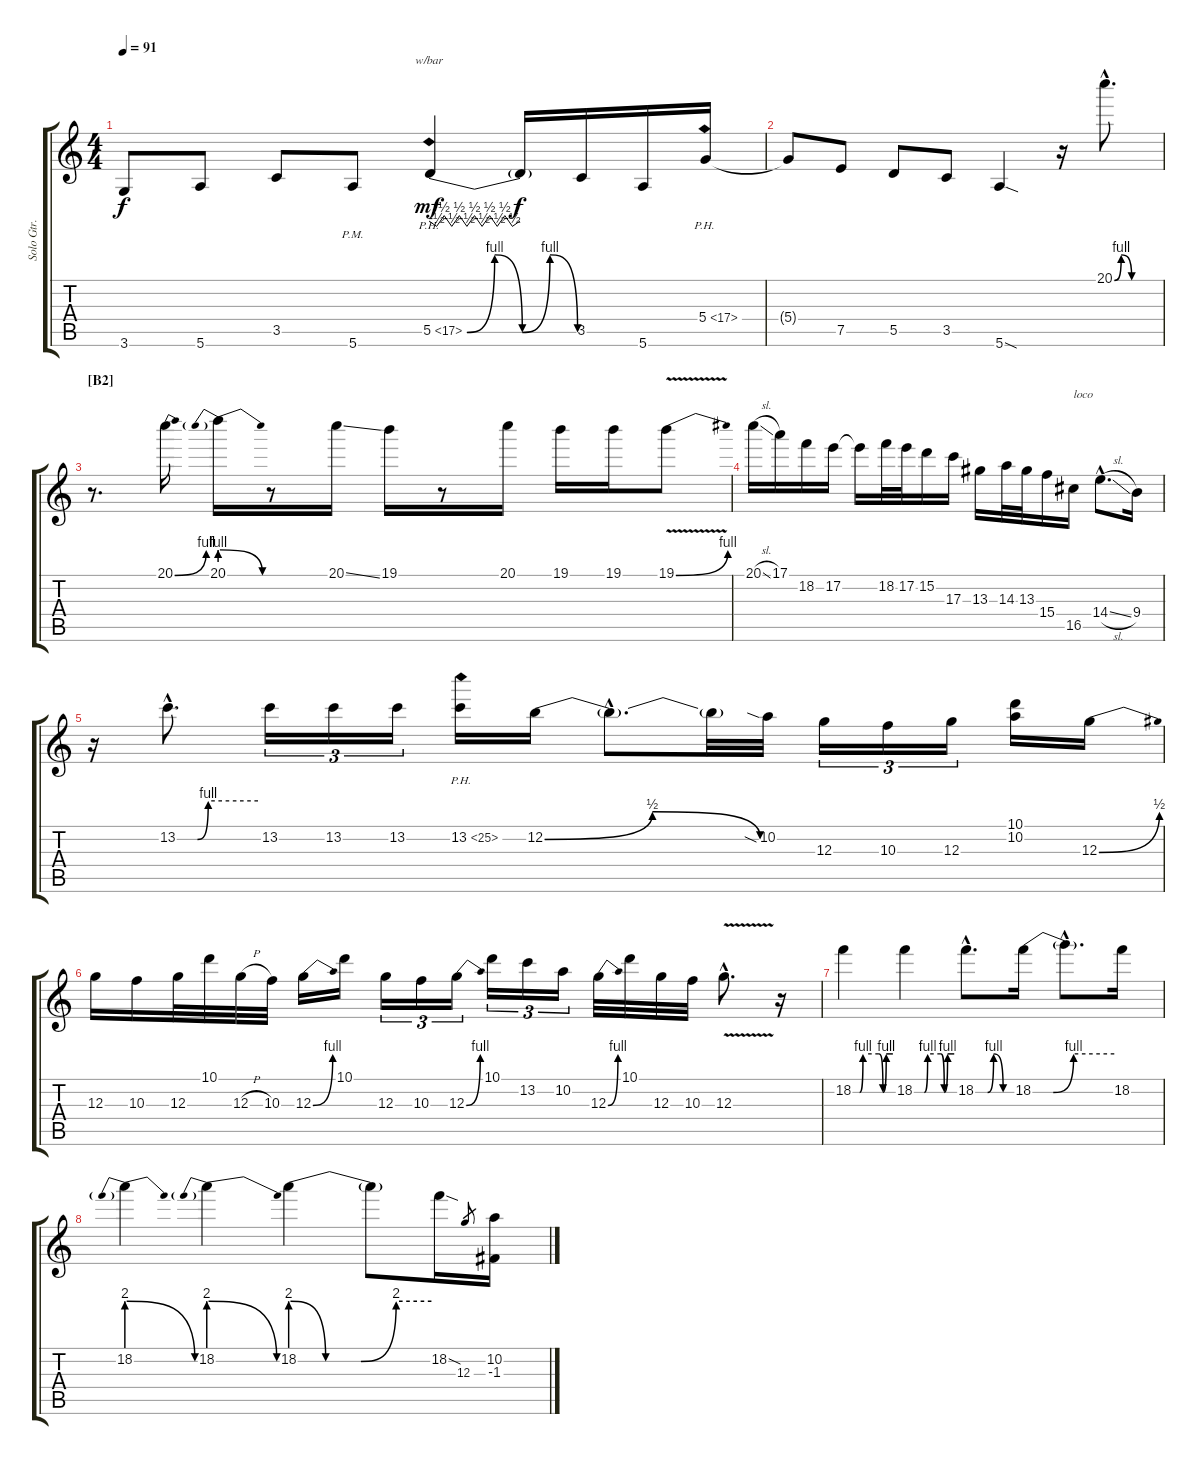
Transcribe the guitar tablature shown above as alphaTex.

\track ("Solo Gtr." "Solo Gtr.") {instrument distortionguitar}
\staff {score tabs}
\tuning (E4 B3 G3 D3 A2 E2) {hide}
\ts (4 4)
\tempo 91
\clef g2
\ks c
3.6{t}.8{dy f} 5.6.8 3.5.8 5.6{pm}.8 5.5{be (custom 0 0 15 4 30 0 45 4 60 0) ph 12}.4{tbe (custom default 0 0 5 -2 10 2 15 -2 20 2 25 -2 30 2 35 -2 40 2 45 -2 50 2 55 -2 60 0) dy mf} 5.5{t}.16{dy f} 3.5.16 5.6.16 5.4{ph 12}.16 |
5.4{t}.8 7.5.8 5.5.8 3.5.8 5.6{sod}.4 r.16 20.1{be (custom 0 0 9 4 23 0 60 0) hac}.8{d} |
\section ("" "[B2]")
r.8{d} 20.1{be (bend 0 0 60 4)}.16 20.1{be (prebendrelease 0 4 60 0)}.16 r.8 20.1{ss}.16 19.1.16 r.8 20.1.16 19.1.16 19.1.16 19.1{be (bend 0 0 60 4) v}.8 |
20.1{sl}.16 17.1.16 18.2.16 17.2.16 17.2{t}.16 18.2.32 17.2.32 15.2.16 17.3.16 13.3.16 14.3.32 13.3.32 15.4.16 16.5.16{txt "loco"} 14.4{sl hac}.8{d} 9.4.16 |
r.16 13.2{be (custom 0 0 15 0 23 4 60 4) hac}.8{d} 13.2.16{tu (3 2)} 13.2.16{tu (3 2)} 13.2.16{tu (3 2)} 13.2{ph 12}.16 12.2{be (bendrelease 0 0 6 2 53 2 60 0)}.16 12.2{hac t}.8{d} 12.2{t}.32 10.2{sia}.32 12.3.16{tu (3 2)} 10.3.16{tu (3 2)} 12.3.16{tu (3 2)} (10.1 10.2).16 12.3{be (bend 0 0 60 2)}.16 |
12.3.16 10.3.16 12.3.32 10.1.32 12.3{h}.32 10.3.32 12.3{be (bend 0 0 60 4)}.16 10.1.16 12.3.16{tu (3 2)} 10.3.16{tu (3 2)} 12.3{be (bend 0 0 60 4)}.16{tu (3 2)} 10.1.16{tu (3 2)} 13.2.16{tu (3 2)} 10.2.16{tu (3 2)} 12.3{be (bend 0 0 60 4)}.32 10.1.32 12.3.32 10.3.32 12.3{v hac}.8{d} r.16 |
18.2{be (custom 0 0 10 0 15 4 39 4 45 0 50 4 60 4)}.4 18.2{be (custom 0 0 15 0 20 4 40 4 45 0 50 4 60 4)}.4 18.2{be (custom 0 0 20 0 30 4 46 0 60 0) hac}.8{d} 18.2{be (custom 0 0 15 0 30 4 60 4)}.16 18.2{hac t}.8{d} 18.2.16 |
18.2{be (prebendrelease 0 8 60 0)}.4 18.2{be (prebendrelease 0 8 60 0)}.4 18.2{be (custom 0 8 15 0 30 0 45 8 60 8)}.4 18.2{t}.8 18.2{sod}.16 12.3.8{gr} (10.2 -1.3).16
